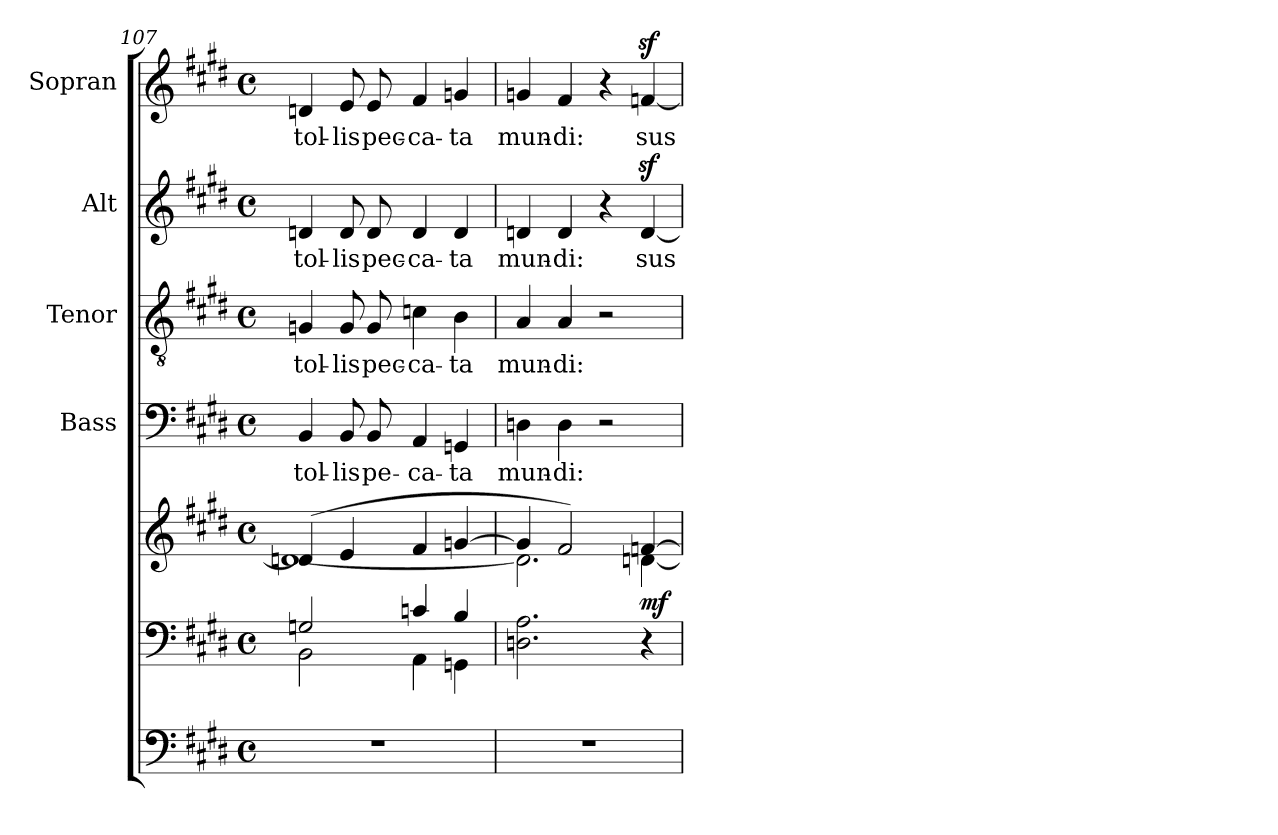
**kern	**kern	**kern	**dynam	**kern	**text	**kern	**text	**kern	**text	**kern	**text
*part6	*part5	*part5	*part5	*part4	*part4	*part3	*part3	*part2	*part2	*part1	*part1
*staff7	*staff6	*staff5	*staff5/6	*staff4	*staff4	*staff3	*staff3	*staff2	*staff2	*staff1	*staff1
*	*	*	*	*I"Bass	*	*I"Tenor	*	*I"Alt	*	*I"Sopran	*
*	*	*	*	*I'B.	*	*I'T.	*	*I'A.	*	*I'S.	*
*clefF4	*clefF4	*clefG2	*	*clefF4	*	*clefGv2	*	*clefG2	*	*clefG2	*
*ITrd7c12	*	*	*	*	*	*	*	*	*	*	*
*k[f#c#g#d#]	*k[f#c#g#d#]	*k[f#c#g#d#]	*	*k[f#c#g#d#]	*	*k[f#c#g#d#]	*	*k[f#c#g#d#]	*	*k[f#c#g#d#]	*
*E:	*E:	*E:	*	*E:	*	*E:	*	*E:	*	*E:	*
*M4/4	*M4/4	*M4/4	*	*M4/4	*	*M4/4	*	*M4/4	*	*M4/4	*
*met(c)	*met(c)	*met(c)	*	*met(c)	*	*met(c)	*	*met(c)	*	*met(c)	*
=107	=107	=107	=107	=107	=107	=107	=107	=107	=107	=107	=107
*	*^	*^	*	*	*	*	*	*	*	*	*
!	!	!	!	!	!	!	!LO:LY:b	!	!LO:LY:b	!	!LO:LY:b	!	!LO:LY:b
1r	2Gn/	2BB\	(4d/]	[<1d	.	4BB/	tol-	4Gn/	tol-	4dn/	tol-	4dn/	tol-
!	!	!	!	!	!	!	!LO:LY:b	!	!LO:LY:b	!	!LO:LY:b	!	!LO:LY:b
.	.	.	4e/	.	.	8BB/	-lis	8G/	-lis	8d/	-lis	8e/	-lis
!	!	!	!	!	!	!	!LO:LY:b	!	!LO:LY:b	!	!LO:LY:b	!	!LO:LY:b
.	.	.	.	.	.	8BB/	pe-	8G/	pec-	8d/	pec-	8e/	pec-
!	!	!	!	!	!	!	!LO:LY:b	!	!LO:LY:b	!	!LO:LY:b	!	!LO:LY:b
.	4cn/	4AA\	4f#/	.	.	4AA/	-ca-	4cn\	-ca-	4d/	-ca-	4f#/	-ca-
!	!	!	!	!	!	!	!LO:LY:b	!	!LO:LY:b	!	!LO:LY:b	!	!LO:LY:b
.	4B/	4GGn\	[>4gn/	.	.	4GGn/	-ta	4B\	-ta	4d/	-ta	4gn/	-ta
!!LO:PB:g=z
=108	=108	=108	=108	=108	=108	=108	=108	=108	=108	=108	=108	=108	=108
!	!	!	!	!	!	!	!LO:LY:b	!	!LO:LY:b	!	!LO:LY:b	!	!LO:LY:b
*	*v	*v	*	*	*	*	*	*	*	*	*	*	*
1r	2.Dn\ 2.A\	4g/]	2.d\]	.	4Dn\	mun-	4A/	mun-	4dn/	mun-	4gn/	mun-
!	!	!	!	!	!	!LO:LY:b	!	!LO:LY:b	!	!LO:LY:b	!	!LO:LY:b
.	.	2f#/)	.	.	4D\	-di:	4A/	-di:	4d/	-di:	4f#/	-di:
.	.	.	.	.	2r	.	2r	.	4r	.	4r	.
!	!	!	!	!LO:DY:b	!	!	!	!	!	!LO:LY:b	!	!LO:LY:b
.	4r	[>4fn/	[<4dn\	mf	.	.	.	.	[4dz>/	sus-	[4fnz>/	sus-
*	*	*v	*v	*	*	*	*	*	*	*	*	*
=	=	=	=	=	=	=	=	=	=	=	=
*-	*-	*-	*-	*-	*-	*-	*-	*-	*-	*-	*-
